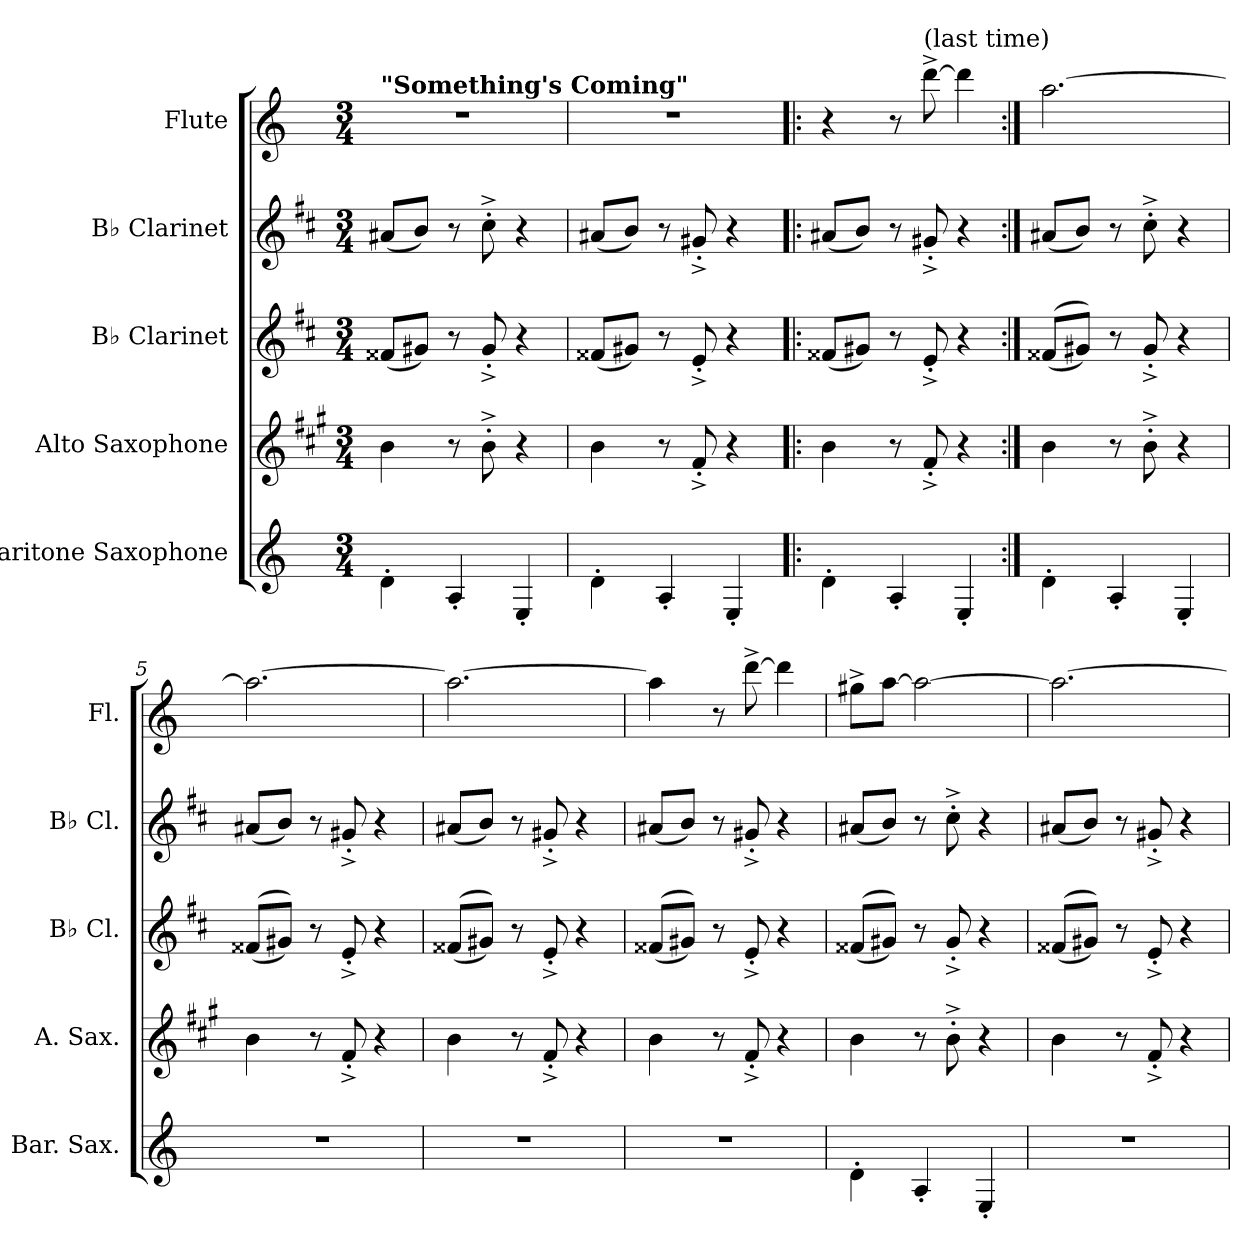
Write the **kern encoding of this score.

**kern	**kern	**kern	**kern	**kern
*part5	*part4	*part3	*part2	*part1
*staff5	*staff4	*staff3	*staff2	*staff1
*I"Baritone Saxophone	*I"Alto Saxophone	*I"B♭ Clarinet	*I"B♭ Clarinet	*I"Flute
*I'Bar. Sax.	*I'A. Sax.	*I'B♭ Cl.	*I'B♭ Cl.	*I'Fl.
*clefG2	*clefG2	*clefG2	*clefG2	*clefG2
*ITrd12c21	*ITrd5c9	*ITrd1c2	*ITrd1c2	*
*k[]	*k[]	*k[]	*k[]	*k[]
*M3/4	*M3/4	*M3/4	*M3/4	*M3/4
*MM176	*MM176	*MM176	*MM176	*MM176
=1	=1	=1	=1	=1
!	!	!	!	!LO:TX:a:B:t="Something's Coming"
4D'\	4d\	(<8e#X/L	(<8g#X/L	2.r
.	.	8f#X/J)	8a/J)	.
4AA'/	8r	8r	8r	.
.	8d'^\	8f#'^/	8b'^\	.
4EE'/	4r	4r	4r	.
=2	=2	=2	=2	=2
4D'\	4d\	(<8e#X/L	(<8g#X/L	2.r
.	.	8f#X/J)	8a/J)	.
4AA'/	8r	8r	8r	.
.	8A'^/	8d'^/	8f#X'^/	.
4EE'/	4r	4r	4r	.
=3!|:	=3!|:	=3!|:	=3!|:	=3!|:
4D'\	4d\	(<8e#X/L	(<8g#X/L	4r
.	.	8f#X/J)	8a/J)	.
4AA'/	8r	8r	8r	8r
!	!	!	!	!LO:TX:a:t=(last time)
.	8A'^/	8d'^/	8f#X'^/	[8ddd^\
4EE'/	4r	4r	4r	4ddd\]
=4:|!	=4:|!	=4:|!	=4:|!	=4:|!
4D'\	4d\	(<(<8e#X/L	(<8g#X/L	[2.aa\
.	.	8f#X/J))	8a/J)	.
4AA'/	8r	8r	8r	.
.	8d'^\	8f#'^/	8b'^\	.
4EE'/	4r	4r	4r	.
=5	=5	=5	=5	=5
2.r	4d\	(<(<8e#X/L	(<8g#X/L	2.aa\_
.	.	8f#X/J))	8a/J)	.
.	8r	8r	8r	.
.	8A'^/	8d'^/	8f#X'^/	.
.	4r	4r	4r	.
!!LO:LB:g=z
=6	=6	=6	=6	=6
2.r	4d\	(<(<8e#X/L	(<8g#X/L	2.aa\_
.	.	8f#X/J))	8a/J)	.
.	8r	8r	8r	.
.	8A'^/	8d'^/	8f#X'^/	.
.	4r	4r	4r	.
=7	=7	=7	=7	=7
2.r	4d\	(<(<8e#X/L	(<8g#X/L	4aa\]
.	.	8f#X/J))	8a/J)	.
.	8r	8r	8r	8r
.	8A'^/	8d'^/	8f#X'^/	[8ddd^\
.	4r	4r	4r	4ddd\]
=8	=8	=8	=8	=8
4D'\	4d\	(<(<8e#X/L	(<8g#X/L	8gg#X^\L
.	.	8f#X/J))	8a/J)	[8aa\J
4AA'/	8r	8r	8r	2aa\_
.	8d'^\	8f#'^/	8b'^\	.
4EE'/	4r	4r	4r	.
=9	=9	=9	=9	=9
2.r	4d\	(<(<8e#X/L	(<8g#X/L	2.aa\_
.	.	8f#X/J))	8a/J)	.
.	8r	8r	8r	.
.	8A'^/	8d'^/	8f#X'^/	.
.	4r	4r	4r	.
=	=	=	=	=
*-	*-	*-	*-	*-
